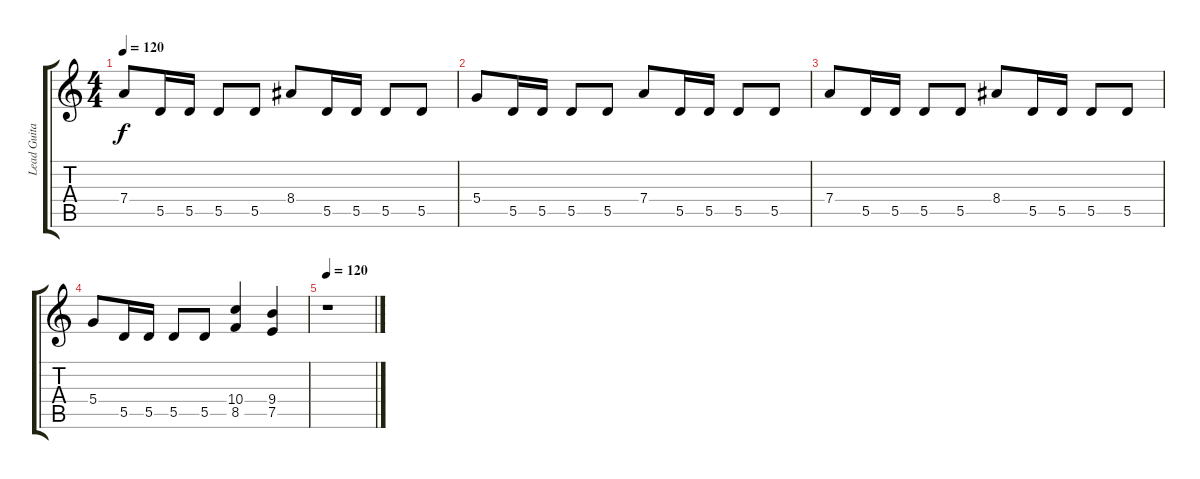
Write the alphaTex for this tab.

\track ("Lead Guitar Sergey" "Lead Guita") {instrument distortionguitar}
\staff {score tabs}
\tuning (E4 B3 G3 D3 A2 E2) {hide}
\ts (4 4)
\tempo 120
\clef g2
\ks c
7.4.8{dy f} 5.5.16 5.5.16 5.5.8 5.5.8 8.4.8 5.5.16 5.5.16 5.5.8 5.5.8 |
5.4.8 5.5.16 5.5.16 5.5.8 5.5.8 7.4.8 5.5.16 5.5.16 5.5.8 5.5.8 |
7.4.8 5.5.16 5.5.16 5.5.8 5.5.8 8.4.8 5.5.16 5.5.16 5.5.8 5.5.8 |
5.4.8 5.5.16 5.5.16 5.5.8 5.5.8 (10.4 8.5).4 (9.4 7.5).4 |
\tempo 120
r.1
